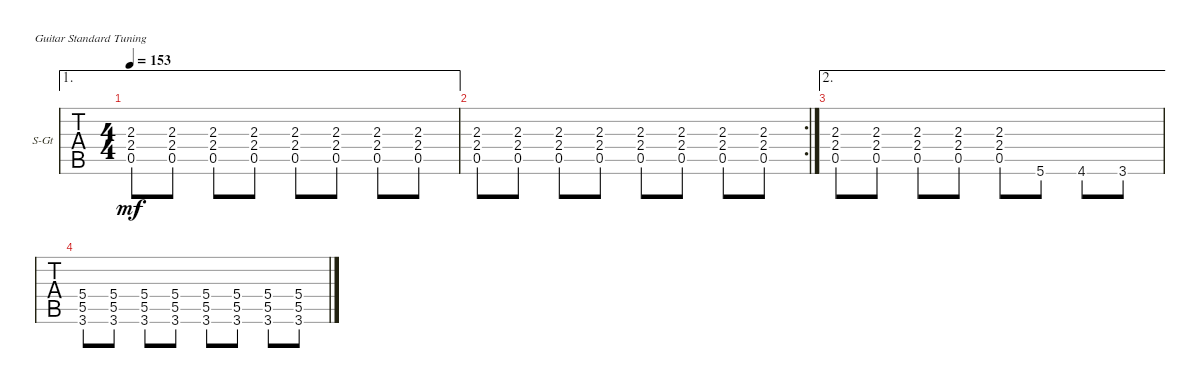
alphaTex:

\defaultSystemsLayout 4
\bracketExtendMode groupsimilarinstruments
\firstSystemTrackNameOrientation horizontal
\otherSystemsTrackNameOrientation horizontal
\track ("Steel Guitar" "S-Gt") {instrument acousticguitarsteel}
\staff {tabs}
\tuning (E4 B3 G3 D3 A2 E2)
\ae 1
\ts (4 4)
\tempo 153
\clef g2
\ks c
(0.5 2.4 2.3).8{dy mf} (0.5 2.4 2.3).8 (0.5 2.4 2.3).8 (0.5 2.4 2.3).8 (0.5 2.4 2.3).8 (0.5 2.4 2.3).8 (0.5 2.4 2.3).8 (0.5 2.4 2.3).8 |
\rc 2
(0.5 2.4 2.3).8 (0.5 2.4 2.3).8 (0.5 2.4 2.3).8 (0.5 2.4 2.3).8 (0.5 2.4 2.3).8 (0.5 2.4 2.3).8 (0.5 2.4 2.3).8 (0.5 2.4 2.3).8 |
\ae 2
(0.5 2.4 2.3).8 (0.5 2.4 2.3).8 (0.5 2.4 2.3).8 (0.5 2.4 2.3).8 (0.5 2.4 2.3).8 5.6.8 4.6.8 3.6.8 |
(3.6 5.5 5.4).8 (3.6 5.5 5.4).8 (3.6 5.5 5.4).8 (3.6 5.5 5.4).8 (3.6 5.5 5.4).8 (3.6 5.5 5.4).8 (3.6 5.5 5.4).8 (3.6 5.5 5.4).8
